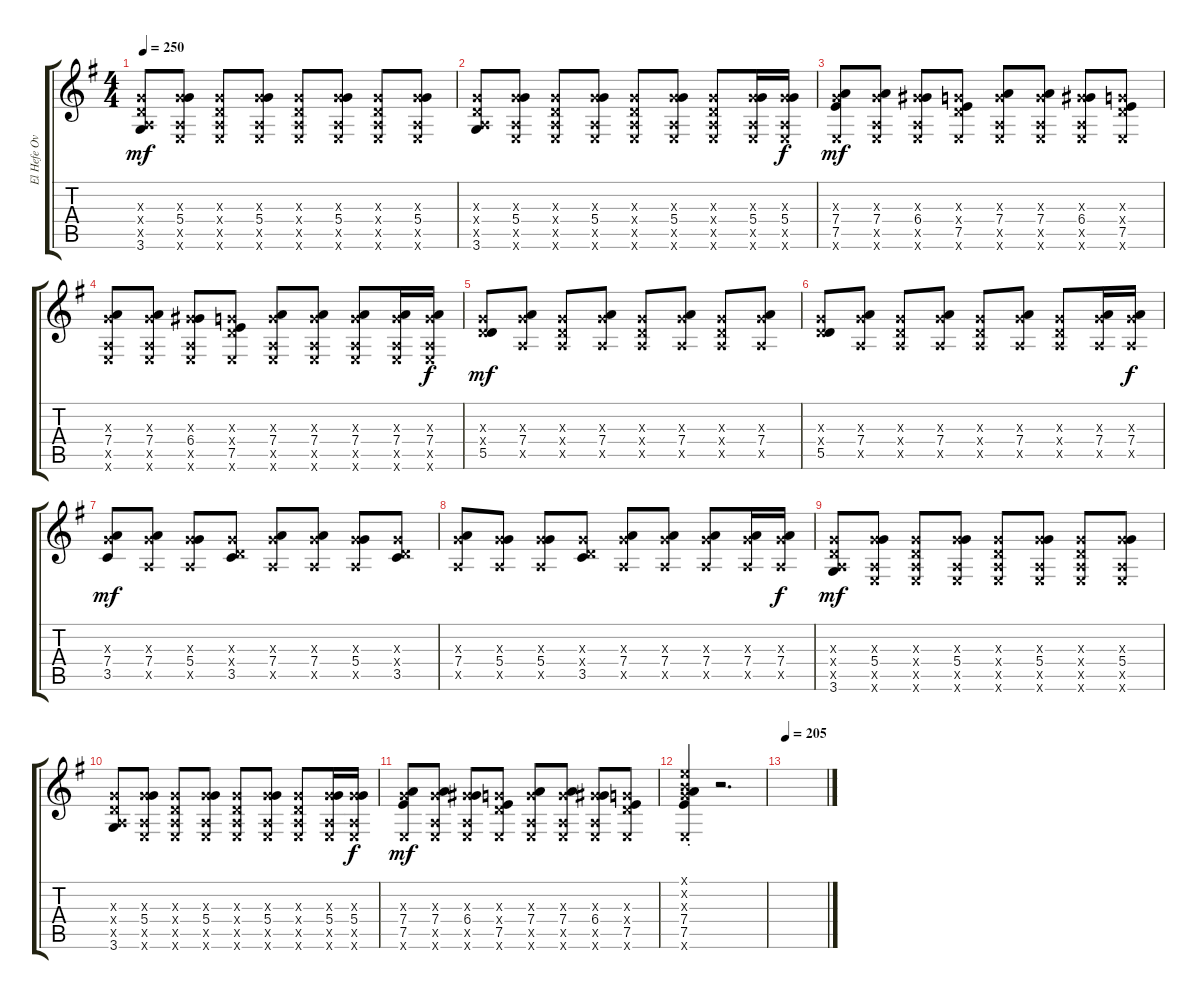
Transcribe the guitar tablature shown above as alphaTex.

\track ("El Hefe Overdub" "El Hefe Ov") {instrument overdrivenguitar}
\staff {score tabs}
\tuning (E4 B3 G3 D3 A2 E2) {hide}
\ts (4 4)
\tempo 250
\clef g2
\ks eminor
(0.3{x} 0.4{x} 0.5{x} 3.6).8{dy mf} (0.3{x} 5.4 0.5{x} 0.6{x}).8 (0.3{x} 0.4{x} 0.5{x} 0.6{x}).8 (0.3{x} 5.4 0.5{x} 0.6{x}).8 (0.3{x} 0.4{x} 0.5{x} 0.6{x}).8 (0.3{x} 5.4 0.5{x} 0.6{x}).8 (0.3{x} 0.4{x} 0.5{x} 0.6{x}).8 (0.3{x} 5.4 0.5{x} 0.6{x}).8 |
(0.3{x} 0.4{x} 0.5{x} 3.6).8 (0.3{x} 5.4 0.5{x} 0.6{x}).8 (0.3{x} 0.4{x} 0.5{x} 0.6{x}).8 (0.3{x} 5.4 0.5{x} 0.6{x}).8 (0.3{x} 0.4{x} 0.5{x} 0.6{x}).8 (0.3{x} 5.4 0.5{x} 0.6{x}).8 (0.3{x} 0.4{x} 0.5{x} 0.6{x}).8 (0.3{x} 5.4 0.5{x} 0.6{x}).16 (0.3{x} 5.4 0.5{x} 0.6{x}).16{dy f} |
(0.3{x} 7.4 7.5 0.6{x}).8{dy mf} (0.3{x} 7.4 0.5{x} 0.6{x}).8 (0.3{x} 6.4 0.5{x} 0.6{x}).8 (0.3{x} 0.4{x} 7.5 0.6{x}).8 (0.3{x} 7.4 0.5{x} 0.6{x}).8 (0.3{x} 7.4 0.5{x} 0.6{x}).8 (0.3{x} 6.4 0.5{x} 0.6{x}).8 (0.3{x} 0.4{x} 7.5 0.6{x}).8 |
(0.3{x} 7.4 0.5{x} 0.6{x}).8 (0.3{x} 7.4 0.5{x} 0.6{x}).8 (0.3{x} 6.4 0.5{x} 0.6{x}).8 (0.3{x} 0.4{x} 7.5 0.6{x}).8 (0.3{x} 7.4 0.5{x} 0.6{x}).8 (0.3{x} 7.4 0.5{x} 0.6{x}).8 (0.3{x} 7.4 0.5{x} 0.6{x}).8 (0.3{x} 7.4 0.5{x} 0.6{x}).16 (0.3{x} 7.4 0.5{x} 0.6{x}).16{dy f} |
(0.3{x} 0.4{x} 5.5).8{dy mf} (0.3{x} 7.4 0.5{x}).8 (0.3{x} 0.4{x} 0.5{x}).8 (0.3{x} 7.4 0.5{x}).8 (0.3{x} 0.4{x} 0.5{x}).8 (0.3{x} 7.4 0.5{x}).8 (0.3{x} 0.4{x} 0.5{x}).8 (0.3{x} 7.4 0.5{x}).8 |
(0.3{x} 0.4{x} 5.5).8 (0.3{x} 7.4 0.5{x}).8 (0.3{x} 0.4{x} 0.5{x}).8 (0.3{x} 7.4 0.5{x}).8 (0.3{x} 0.4{x} 0.5{x}).8 (0.3{x} 7.4 0.5{x}).8 (0.3{x} 0.4{x} 0.5{x}).8 (0.3{x} 7.4 0.5{x}).16 (0.3{x} 7.4 0.5{x}).16{dy f} |
(0.3{x} 7.4 3.5).8{dy mf} (0.3{x} 7.4 0.5{x}).8 (0.3{x} 5.4 0.5{x}).8 (0.3{x} 0.4{x} 3.5).8 (0.3{x} 7.4 0.5{x}).8 (0.3{x} 7.4 0.5{x}).8 (0.3{x} 5.4 0.5{x}).8 (0.3{x} 0.4{x} 3.5).8 |
(0.3{x} 7.4 0.5{x}).8 (0.3{x} 5.4 0.5{x}).8 (0.3{x} 5.4 0.5{x}).8 (0.3{x} 0.4{x} 3.5).8 (0.3{x} 7.4 0.5{x}).8 (0.3{x} 7.4 0.5{x}).8 (0.3{x} 7.4 0.5{x}).8 (0.3{x} 7.4 0.5{x}).16 (0.3{x} 7.4 0.5{x}).16{dy f} |
(0.3{x} 0.4{x} 0.5{x} 3.6).8{dy mf} (0.3{x} 5.4 0.5{x} 0.6{x}).8 (0.3{x} 0.4{x} 0.5{x} 0.6{x}).8 (0.3{x} 5.4 0.5{x} 0.6{x}).8 (0.3{x} 0.4{x} 0.5{x} 0.6{x}).8 (0.3{x} 5.4 0.5{x} 0.6{x}).8 (0.3{x} 0.4{x} 0.5{x} 0.6{x}).8 (0.3{x} 5.4 0.5{x} 0.6{x}).8 |
(0.3{x} 0.4{x} 0.5{x} 3.6).8 (0.3{x} 5.4 0.5{x} 0.6{x}).8 (0.3{x} 0.4{x} 0.5{x} 0.6{x}).8 (0.3{x} 5.4 0.5{x} 0.6{x}).8 (0.3{x} 0.4{x} 0.5{x} 0.6{x}).8 (0.3{x} 5.4 0.5{x} 0.6{x}).8 (0.3{x} 0.4{x} 0.5{x} 0.6{x}).8 (0.3{x} 5.4 0.5{x} 0.6{x}).16 (0.3{x} 5.4 0.5{x} 0.6{x}).16{dy f} |
(0.3{x} 7.4 7.5 0.6{x}).8{dy mf} (0.3{x} 7.4 0.5{x} 0.6{x}).8 (0.3{x} 6.4 0.5{x} 0.6{x}).8 (0.3{x} 0.4{x} 7.5 0.6{x}).8 (0.3{x} 7.4 0.5{x} 0.6{x}).8 (0.3{x} 7.4 0.5{x} 0.6{x}).8 (0.3{x} 6.4 0.5{x} 0.6{x}).8 (0.3{x} 0.4{x} 7.5 0.6{x}).8 |
(0.1{x} 0.2{x} 0.3{x} 7.4{st} 7.5{st} 0.6{x}).4 r.2{d} |
\tempo 205
